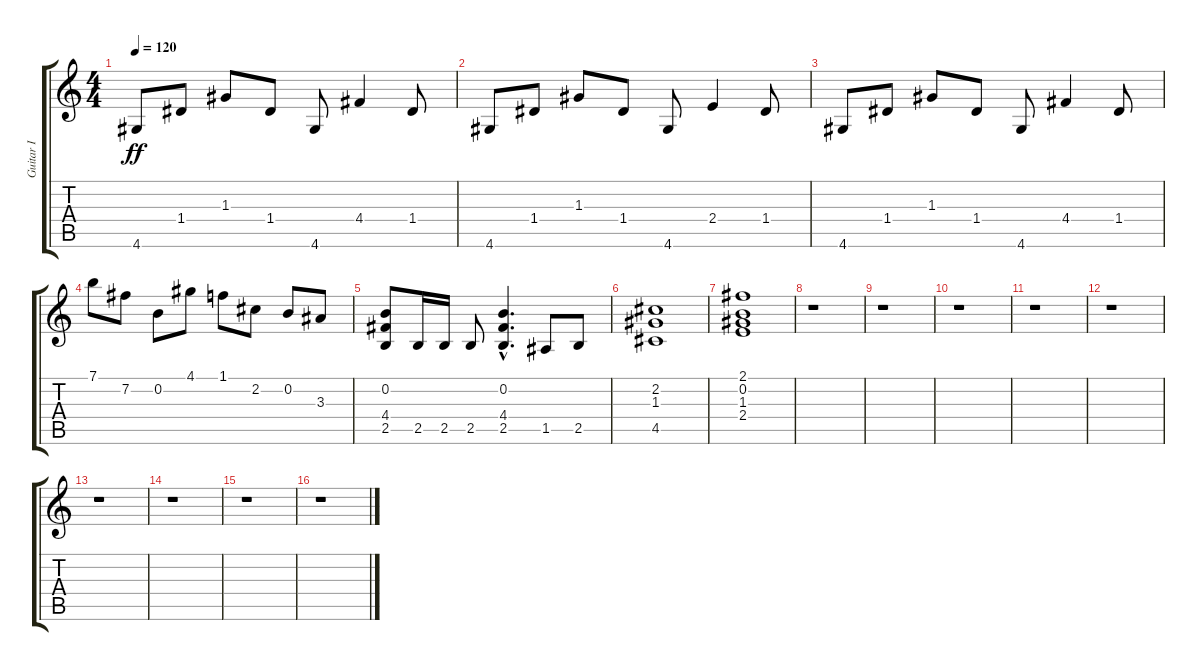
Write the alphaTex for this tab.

\track ("Guitar I" "Guitar I") {instrument acousticguitarsteel}
\staff {score tabs}
\tuning (E4 B3 G3 D3 A2 E2) {hide}
\ts (4 4)
\tempo 120
\clef g2
\ks c
4.6.8{dy ff} 1.4.8 1.3.8 1.4.8 4.6.8 4.4.4 1.4.8 |
4.6.8 1.4.8 1.3.8 1.4.8 4.6.8 2.4.4 1.4.8 |
4.6.8 1.4.8 1.3.8 1.4.8 4.6.8 4.4.4 1.4.8 |
7.1.8 7.2.8 0.2.8 4.1.8 1.1.8 2.2.8 0.2.8 3.3.8 |
(0.2 4.4 2.5).8 2.5.16 2.5.16 2.5.8 (0.2{hac} 4.4{hac} 2.5{hac}).4{d} 1.5.8 2.5.8 |
(2.2 1.3 4.5).1 |
(2.1 0.2 1.3 2.4).1 |
r.1 |
r.1 |
r.1 |
r.1 |
r.1 |
r.1 |
r.1 |
r.1 |
r.1
